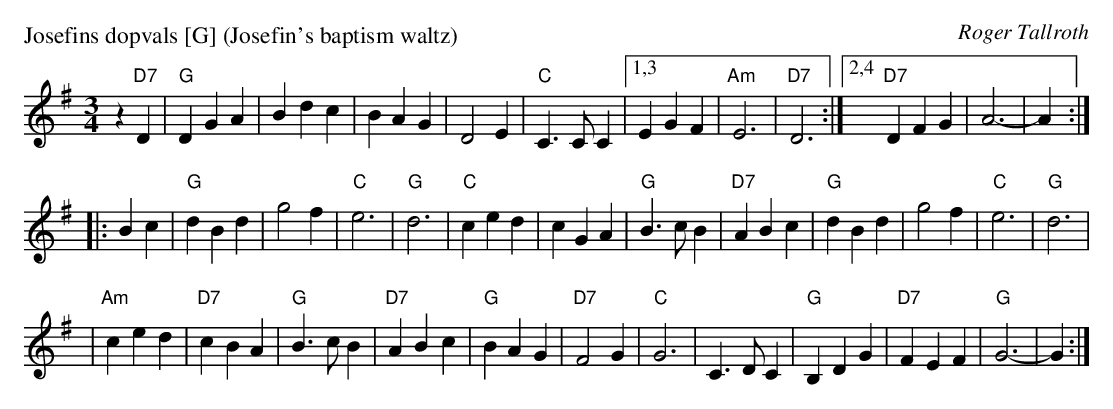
X:1
P: Josefins dopvals [G] (Josefin's baptism waltz)
C: Roger Tallroth
M: 3/4
L: 1/4
K: G
z"D7"D \
| "G"DGA | Bdc | BAG | D2E \
| "C"C>CC |1,3 EGF | "Am"E3 | "D7"D3 \
:|2,4 "D7"DFG | A3- | A :|
|: Bc | "G"dBd | g2f | "C"e3 | "G"d3 \
| "C"ced | cGA | "G"B>cB | "D7"ABc \
| "G"dBd | g2f | "C"e3 | "G"d3 |
| "Am"ced | "D7"cBA | "G"B>cB | "D7"ABc \
| "G"BAG | "D7"F2G | "C"G3 | C>DC \
| "G"B,DG | "D7"FEF | "G"G3- | G :|
